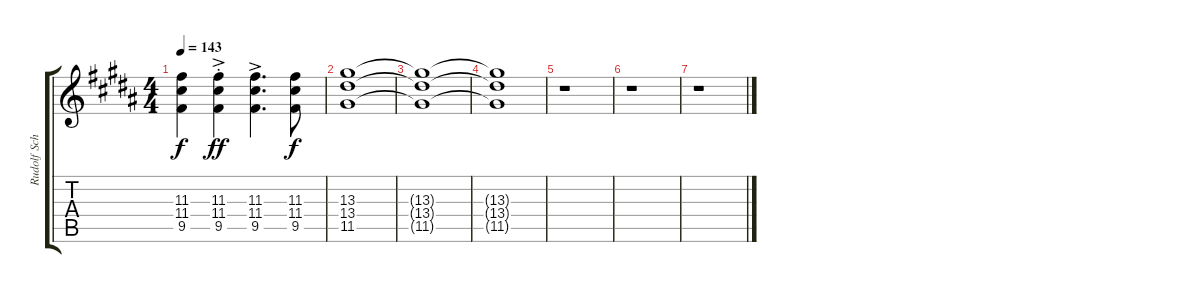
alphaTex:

\track ("Rudolf Schenker" "Rudolf Sch") {instrument distortionguitar}
\staff {score tabs}
\tuning (E4 B3 G3 D3 A2 E2) {hide}
\ts (4 4)
\tempo 143
\clef g2
\ks b
(11.3{t} 11.4{t} 9.5{t}).4{dy f} (11.3{ac st} 11.4{ac st} 9.5{ac st}).4{dy ff} (11.3{ac} 11.4{ac} 9.5{ac}).4{d} (11.3 11.4 9.5).8{dy f} |
(13.3 13.4 11.5).1 |
(13.3{t} 13.4{t} 11.5{t}).1 |
(13.3{t} 13.4{t} 11.5{t}).1 |
r.1 |
r.1 |
r.1
